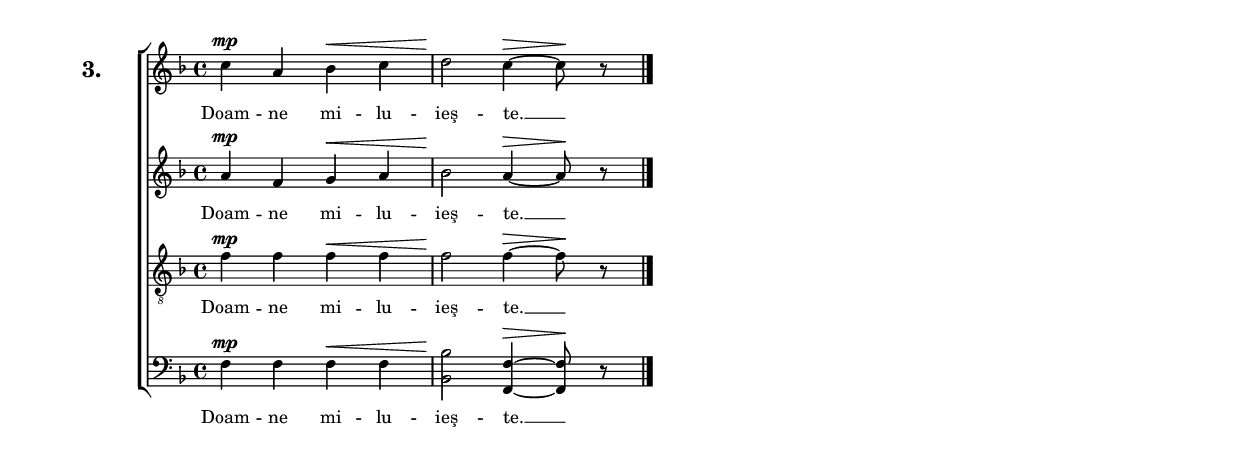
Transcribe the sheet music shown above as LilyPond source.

\version "2.19.80"
\include "defines.ly"
#(define myNoteSpacing 5.0)
#(define raggedRight #t)
midiTempo = 
  \midi {
    \tempo 4 = 124
    }


\include "preamble.ly"

global = {
  \globalPreamble
  \key f \major
  \override Staff.TimeSignature.style = #'()
  \time 4/4
}

sopMusic = \relative c' {
  \set Staff.instrumentName = \markup { \bold \huge \larger 3. }
  c'^\mp a bes^\< c
  d2\! c4~^\> c8\! r8 \bar "|."
}

sopWords = \lyricmode {
  Doam -- ne mi -- lu -- ieş -- te. __
}

altoMusic = \relative c' {
  a'4^\mp f g^\< a
 bes2\! a4~^\> a8\! r8
}

altoWords = \sopWords

tenorMusic = \relative c' {
  f4^\mp f f^\< f
  f2\! f4~^\> f8\! r8
}

tenorWords = \sopWords

bassMusic = \relative c' {
  f,4^\mp f f^\< f
  <bes bes,>2\! <f f,>4~^\> <f f,>8\! r8
}

bassWords = \sopWords

\include "four-staves.ly"
